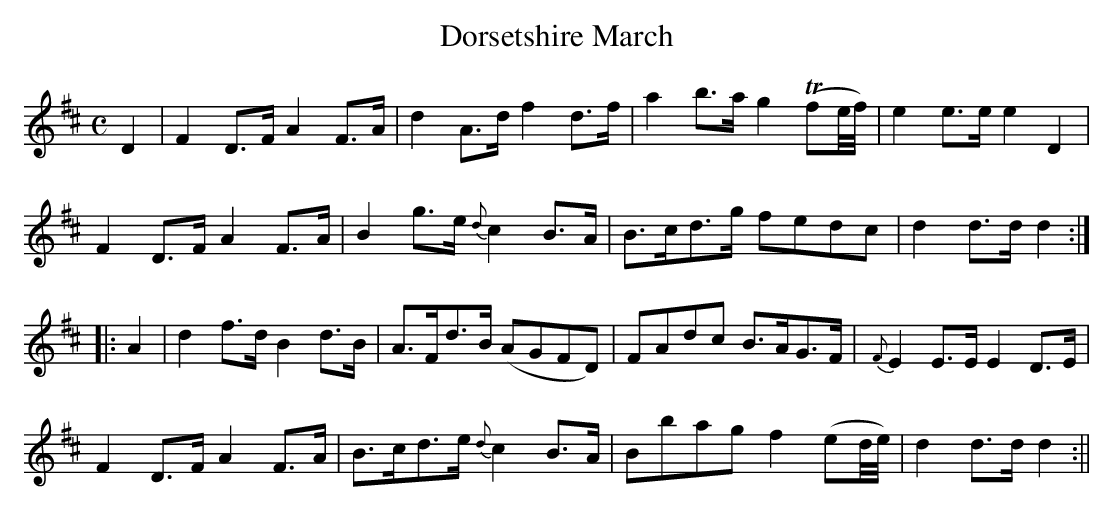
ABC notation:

X:1
T:Dorsetshire March
M:C
L:1/8
K:D
D2 | F2 D>F A2 F>A | d2 A>d f2 d>f | a2 b>a g2 !trill!(fe/4f/4) | e2 e>e e2 D2 |
F2 D>F A2 F>A | B2 g>e {d}c2 B>A | B>cd>g fedc | d2 d>d d2 :|
|: A2 | d2 f>d B2 d>B | A>Fd>B (AGFD) | FAdc B>AG>F | {F}E2 E>E E2 D>E |
F2 D>F A2 F>A | B>cd>e {d}c2 B>A | Bbag f2  (ed/4e/4) | d2 d>d d2 :||
